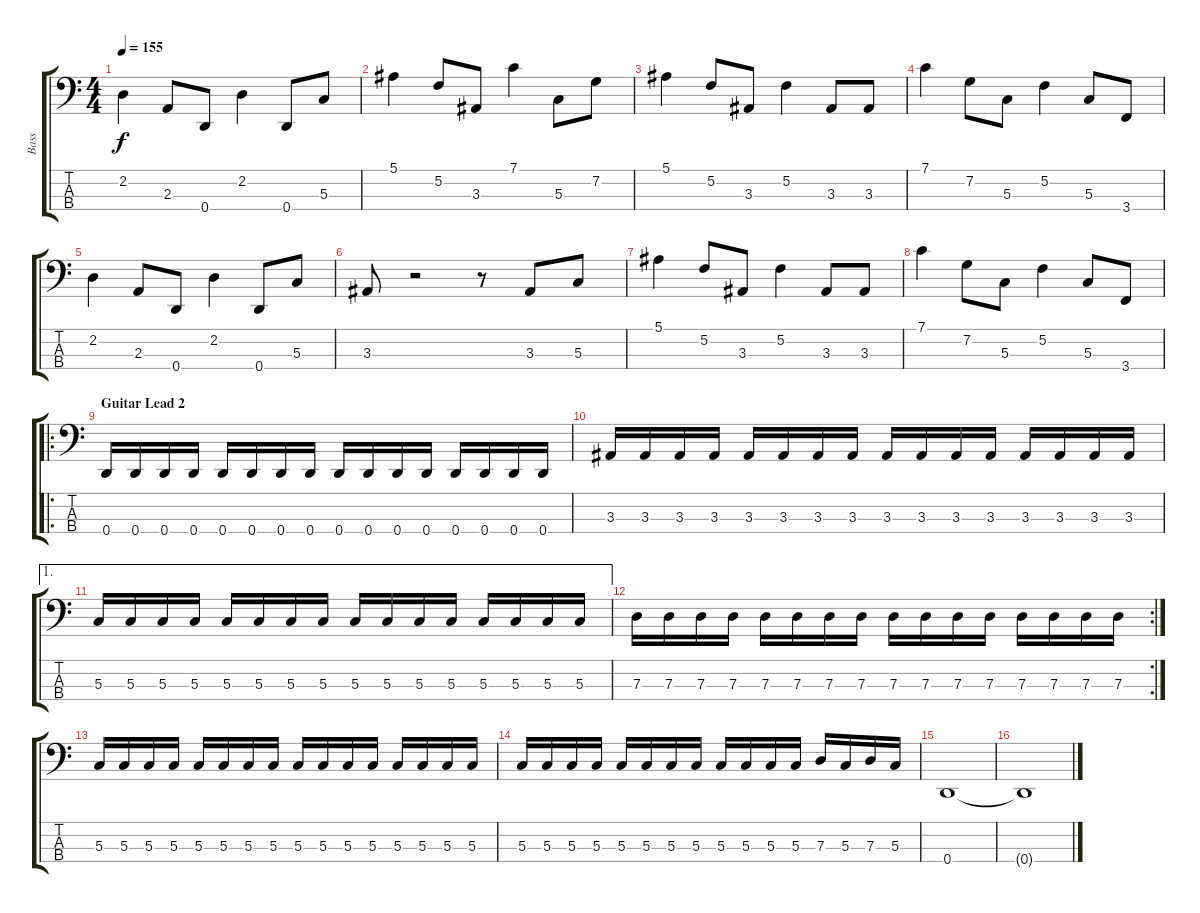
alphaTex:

\track ("Bass" "Bass") {instrument electricbasspick}
\staff {score tabs}
\tuning (F2 C2 G1 D1) {hide}
\ts (4 4)
\tempo 155
\clef f4
\ks c
2.2.4{dy f} 2.3.8 0.4.8 2.2.4 0.4.8 5.3.8 |
5.1.4 5.2.8 3.3.8 7.1.4 5.3.8 7.2.8 |
5.1.4 5.2.8 3.3.8 5.2.4 3.3.8 3.3.8 |
7.1.4 7.2.8 5.3.8 5.2.4 5.3.8 3.4.8 |
2.2.4 2.3.8 0.4.8 2.2.4 0.4.8 5.3.8 |
3.3.8 r.2 r.8 3.3.8 5.3.8 |
5.1.4 5.2.8 3.3.8 5.2.4 3.3.8 3.3.8 |
7.1.4 7.2.8 5.3.8 5.2.4 5.3.8 3.4.8 |
\ro
\section ("" "Guitar Lead 2")
0.4.16 0.4.16 0.4.16 0.4.16 0.4.16 0.4.16 0.4.16 0.4.16 0.4.16 0.4.16 0.4.16 0.4.16 0.4.16 0.4.16 0.4.16 0.4.16 |
3.3.16 3.3.16 3.3.16 3.3.16 3.3.16 3.3.16 3.3.16 3.3.16 3.3.16 3.3.16 3.3.16 3.3.16 3.3.16 3.3.16 3.3.16 3.3.16 |
\ae 1
5.3.16 5.3.16 5.3.16 5.3.16 5.3.16 5.3.16 5.3.16 5.3.16 5.3.16 5.3.16 5.3.16 5.3.16 5.3.16 5.3.16 5.3.16 5.3.16 |
\rc 2
7.3.16 7.3.16 7.3.16 7.3.16 7.3.16 7.3.16 7.3.16 7.3.16 7.3.16 7.3.16 7.3.16 7.3.16 7.3.16 7.3.16 7.3.16 7.3.16 |
5.3.16 5.3.16 5.3.16 5.3.16 5.3.16 5.3.16 5.3.16 5.3.16 5.3.16 5.3.16 5.3.16 5.3.16 5.3.16 5.3.16 5.3.16 5.3.16 |
5.3.16 5.3.16 5.3.16 5.3.16 5.3.16 5.3.16 5.3.16 5.3.16 5.3.16 5.3.16 5.3.16 5.3.16 7.3.16 5.3.16 7.3.16 5.3.16 |
0.4.1 |
0.4{t}.1
